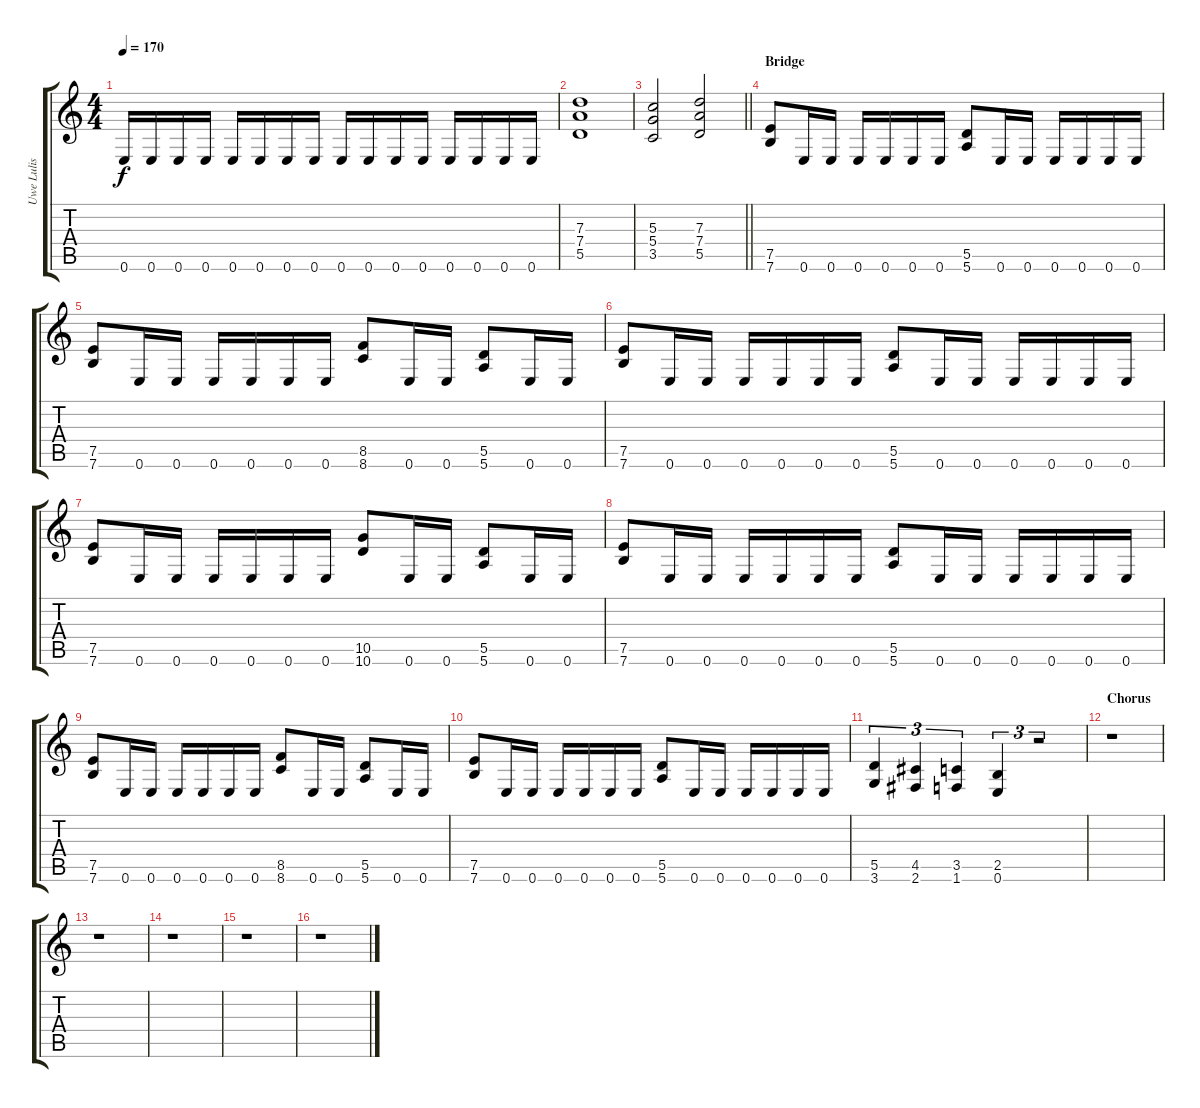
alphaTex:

\track ("Uwe Lulis" "Uwe Lulis") {instrument distortionguitar}
\staff {score tabs}
\tuning (E4 B3 G3 D3 A2 E2) {hide}
\ts (4 4)
\tempo 170
\clef g2
\ks c
0.6.16{dy f} 0.6.16 0.6.16 0.6.16 0.6.16 0.6.16 0.6.16 0.6.16 0.6.16 0.6.16 0.6.16 0.6.16 0.6.16 0.6.16 0.6.16 0.6.16 |
(7.3 7.4 5.5).1{volume 14} |
\barLineRight lightlight
(5.3 5.4 3.5).2 (7.3 7.4 5.5).2 |
\section ("" "Bridge")
(7.5 7.6).8{volume 16} 0.6.16 0.6.16 0.6.16 0.6.16 0.6.16 0.6.16 (5.5 5.6).8 0.6.16 0.6.16 0.6.16 0.6.16 0.6.16 0.6.16 |
(7.5 7.6).8 0.6.16 0.6.16 0.6.16 0.6.16 0.6.16 0.6.16 (8.5 8.6).8 0.6.16 0.6.16 (5.5 5.6).8 0.6.16 0.6.16 |
(7.5 7.6).8 0.6.16 0.6.16 0.6.16 0.6.16 0.6.16 0.6.16 (5.5 5.6).8 0.6.16 0.6.16 0.6.16 0.6.16 0.6.16 0.6.16 |
(7.5 7.6).8 0.6.16 0.6.16 0.6.16 0.6.16 0.6.16 0.6.16 (10.5 10.6).8 0.6.16 0.6.16 (5.5 5.6).8 0.6.16 0.6.16 |
(7.5 7.6).8 0.6.16 0.6.16 0.6.16 0.6.16 0.6.16 0.6.16 (5.5 5.6).8 0.6.16 0.6.16 0.6.16 0.6.16 0.6.16 0.6.16 |
(7.5 7.6).8 0.6.16 0.6.16 0.6.16 0.6.16 0.6.16 0.6.16 (8.5 8.6).8 0.6.16 0.6.16 (5.5 5.6).8 0.6.16 0.6.16 |
(7.5 7.6).8 0.6.16 0.6.16 0.6.16 0.6.16 0.6.16 0.6.16 (5.5 5.6).8 0.6.16 0.6.16 0.6.16 0.6.16 0.6.16 0.6.16 |
(5.5 3.6).4{tu (3 2)} (4.5 2.6).4{tu (3 2)} (3.5 1.6).4{tu (3 2)} (2.5 0.6).4{tu (3 2)} r.2{tu (3 2)} |
\section ("" "Chorus")
r.1 |
r.1 |
r.1 |
r.1 |
r.1
